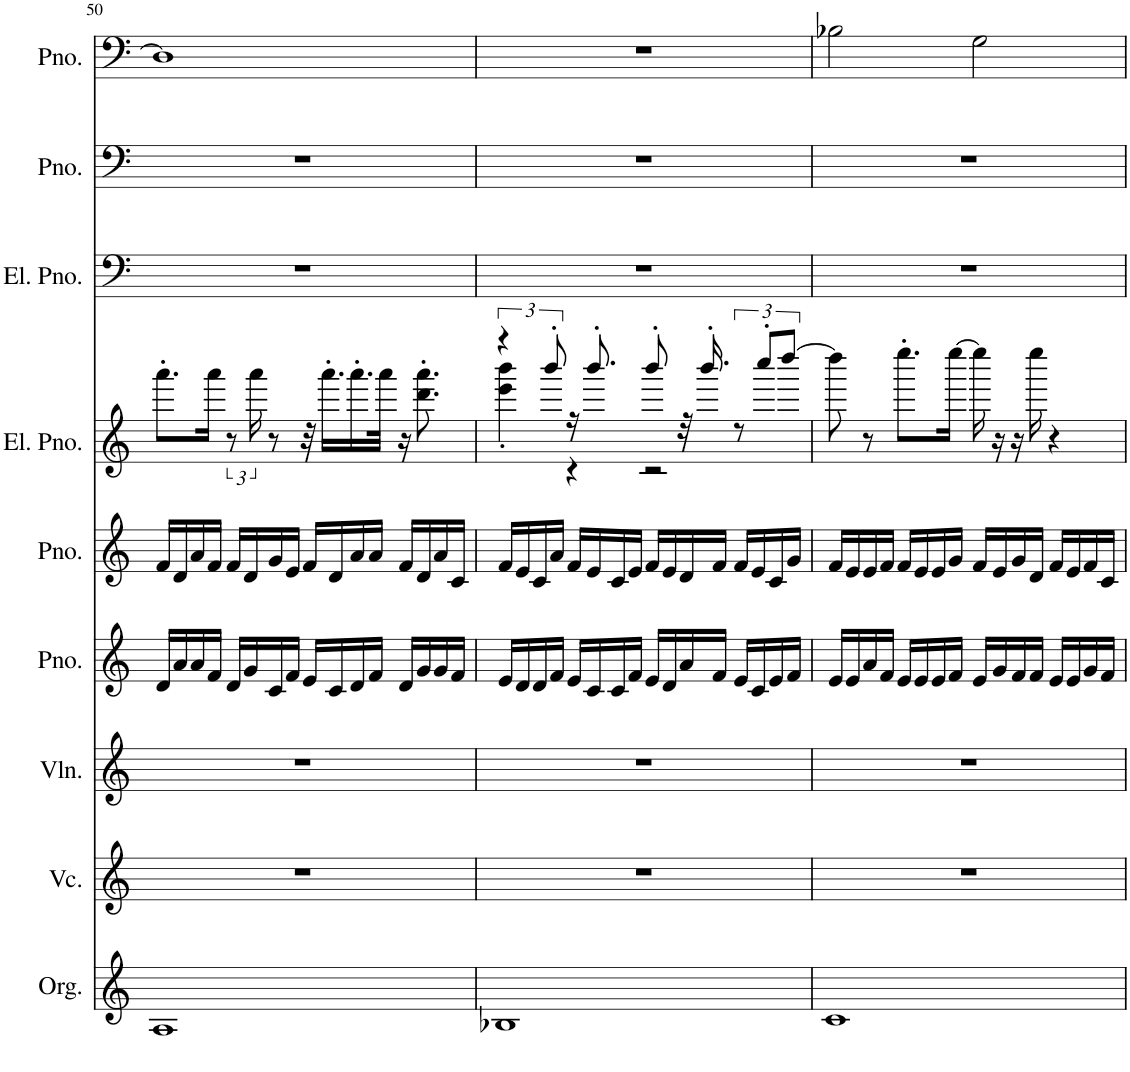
**kern	**kern	**kern	**kern	**kern	**kern	**kern	**kern	**kern	**kern	**kern
*part11	*part10	*part9	*part8	*part7	*part6	*part5	*part4	*part3	*part2	*part1
*staff11	*staff10	*staff9	*staff8	*staff7	*staff6	*staff5	*staff4	*staff3	*staff2	*staff1
*I"オルガン	*I"チェロ	*I"ヴァイオリン	*I"ピアノ	*I"ピアノ	*I"エレクトリックピアノ	*I"ピアノ	*I"エレクトリックピアノ	*I"エレクトリックピアノ	*I"ピアノ	*I"ピアノ
!!LO:PB:g=z
*clefG2	*clefG2	*clefG2	*clefG2	*clefG2	*clefG2	*clefG2	*clefG2	*clefF4	*clefF4	*clefF4
*k[]	*k[]	*k[]	*k[]	*k[]	*k[]	*k[]	*k[]	*k[]	*k[]	*k[]
*M4/4	*M4/4	*M4/4	*M4/4	*M4/4	*M4/4	*M4/4	*M4/4	*M4/4	*M4/4	*M4/4
=50	=50	=50	=50	=50	=50	=50	=50	=50	=50	=50
1A	1r	1r	16d/LL	16f/LL	8.aaa'\L	16f/LL	8.aaa'\L	1r	1r	1D]
.	.	.	16a/	16d/	.	16d/J	.	.	.	.
.	.	.	16a/	16a/	.	16a/L	.	.	.	.
.	.	.	16f/JJ	16f/JJ	16aaa\Jk	16f/JJ	16aaa\Jk	.	.	.
*	*	*	*	*	*	*	*Xbrackettup	*	*	*
.	.	.	16d/LL	16f/LL	12r	16f/LL	12r	.	.	.
.	.	.	16g/	16d/	.	16d/J	.	.	.	.
.	.	.	.	.	24aaa\	.	24aaa	.	.	.
.	.	.	16c/	16g/	8r	16g/L	8r	.	.	.
.	.	.	16f/JJ	16e/JJ	.	16e/JJ	.	.	.	.
.	.	.	16e/LL	16f/LL	32r	16f/LL	32r	.	.	.
.	.	.	.	.	16.aaa'\LL	.	16.aaa'\LL	.	.	.
.	.	.	16c/	16d/	.	16d/J	.	.	.	.
.	.	.	16d/	16a/	16.aaa'\	16a/L	16.aaa'\	.	.	.
.	.	.	16f/JJ	16a/JJ	.	16a/JJ	.	.	.	.
.	.	.	.	.	32aaa\JJk	.	32aaa\JJk	.	.	.
.	.	.	16d/LL	16f/LL	16r	16f/LL	16r	.	.	.
.	.	.	16g/	16d/	8.ddd\' 8.aaa\'	16d/J	8.ddd' 8.aaa'	.	.	.
.	.	.	16g/	16a/	.	16a/L	.	.	.	.
.	.	.	16f/JJ	16c/JJ	.	16c/JJ	.	.	.	.
=51	=51	=51	=51	=51	=51	=51	=51	=51	=51	=51
*	*	*	*	*	*^	*	*^	*	*	*
1B-X	1r	1r	16e/LL	16f/LL	6r	4eee\' 4bbb\'	16f/LL	6r	4eee' 4bbb'	1r	1r	1r
.	.	.	16d/	16e/	.	.	16e/J	.	.	.	.	.
.	.	.	16d/	16c/	.	.	16c/L	.	.	.	.	.
.	.	.	.	.	12bbb'/	.	.	12bbb'	.	.	.	.
.	.	.	16f/JJ	16a/JJ	.	.	16a/JJ	.	.	.	.	.
.	.	.	16e/LL	16f/LL	16r	4r	16f/LL	16r	4r	.	.	.
.	.	.	16c/	16e/	8.bbb'/	.	16e/J	8.bbb'	.	.	.	.
.	.	.	16c/	16c/	.	.	16c/L	.	.	.	.	.
.	.	.	16f/JJ	16e/JJ	.	.	16e/JJ	.	.	.	.	.
.	.	.	16e/LL	16f/LL	8bbb'/	2r	16f/LL	8bbb'	2r	.	.	.
.	.	.	16d/	16e/	.	.	16e/J	.	.	.	.	.
.	.	.	16a/	16d/	32r	.	16d/L	32r	.	.	.	.
.	.	.	.	.	16.bbb'/	.	.	16.bbb'	.	.	.	.
.	.	.	16f/JJ	16f/JJ	.	.	16f/JJ	.	.	.	.	.
.	.	.	16e/LL	16f/LL	12r	.	16f/LL	12r	.	.	.	.
.	.	.	16c/	16e/	.	.	16e/J	.	.	.	.	.
.	.	.	.	.	12cccc'/L	.	.	12cccc'\L	.	.	.	.
.	.	.	16e/	16c/	.	.	16c/L	.	.	.	.	.
.	.	.	.	.	[12dddd/J	.	.	[12dddd\J	.	.	.	.
.	.	.	16f/JJ	16g/JJ	.	.	16g/JJ	.	.	.	.	.
*	*	*	*	*	*v	*v	*	*v	*v	*	*	*
=52	=52	=52	=52	=52	=52	=52	=52	=52	=52	=52
1c	1r	1r	16e/LL	16f/LL	8dddd\]	16f/LL	8dddd]	1r	1r	2B-X\
.	.	.	16e/	16e/	.	16e/J	.	.	.	.
.	.	.	16a/	16e/	8r	16e/L	8r	.	.	.
.	.	.	16f/JJ	16f/JJ	.	16f/JJ	.	.	.	.
.	.	.	16e/LL	16f/LL	8.eeee'\L	16f/LL	8.eeee'\L	.	.	.
.	.	.	16e/	16e/	.	16e/J	.	.	.	.
.	.	.	16e/	16e/	.	16e/L	.	.	.	.
.	.	.	16f/JJ	16g/JJ	[16eeee\Jk	16g/JJ	[16eeee\Jk	.	.	.
.	.	.	16e/LL	16f/LL	16eeee\]	16f/LL	16eeee]	.	.	2G\
.	.	.	16g/	16e/	16r	16e/J	16r	.	.	.
.	.	.	16f/	16g/	16r	16g/L	16r	.	.	.
.	.	.	16f/JJ	16d/JJ	16eeee\	16d/JJ	16eeee	.	.	.
.	.	.	16e/LL	16f/LL	4r	16f/LL	4r	.	.	.
.	.	.	16e/	16e/	.	16e/J	.	.	.	.
.	.	.	16g/	16f/	.	16f/L	.	.	.	.
.	.	.	16f/JJ	16c/JJ	.	16c/JJ	.	.	.	.
=	=	=	=	=	=	=	=	=	=	=
*-	*-	*-	*-	*-	*-	*-	*-	*-	*-	*-
